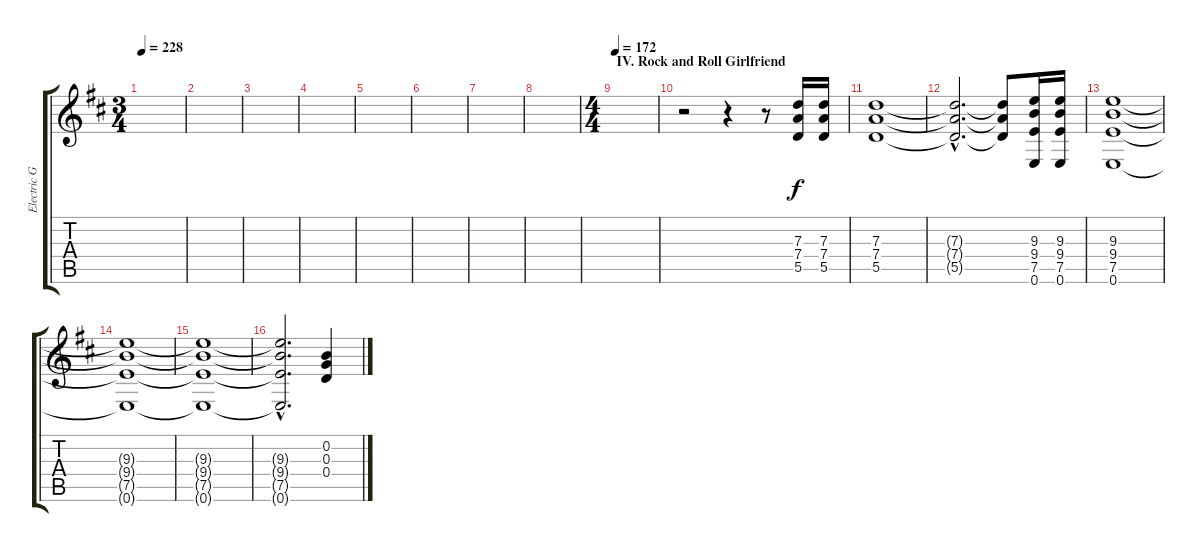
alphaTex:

\track ("Electric Guitar 3" "Electric G") {instrument distortionguitar}
\staff {score tabs}
\tuning (E4 B3 G3 D3 A2 E2) {hide}
\ts (3 4)
\tempo 228
\clef g2
\ks d
|
|
|
|
|
|
|
|
\ts (4 4)
\section ("" "IV. Rock and Roll Girlfriend")
\tempo 172
|
r.2 r.4 r.8 (7.3 7.4 5.5).16 (7.3 7.4 5.5).16 |
(7.3 7.4 5.5).1 |
(7.3{hac t} 7.4{hac t} 5.5{hac t}).2{d} (7.3{t} 7.4{t} 5.5{t}).8 (9.3 9.4 7.5 0.6).16 (9.3 9.4 7.5 0.6).16 |
(9.3 9.4 7.5 0.6).1 |
(9.3{t} 9.4{t} 7.5{t} 0.6{t}).1 |
(9.3{t} 9.4{t} 7.5{t} 0.6{t}).1 |
(9.3{hac t} 9.4{hac t} 7.5{hac t} 0.6{hac t}).2{d} (0.2 0.3 0.4).4
